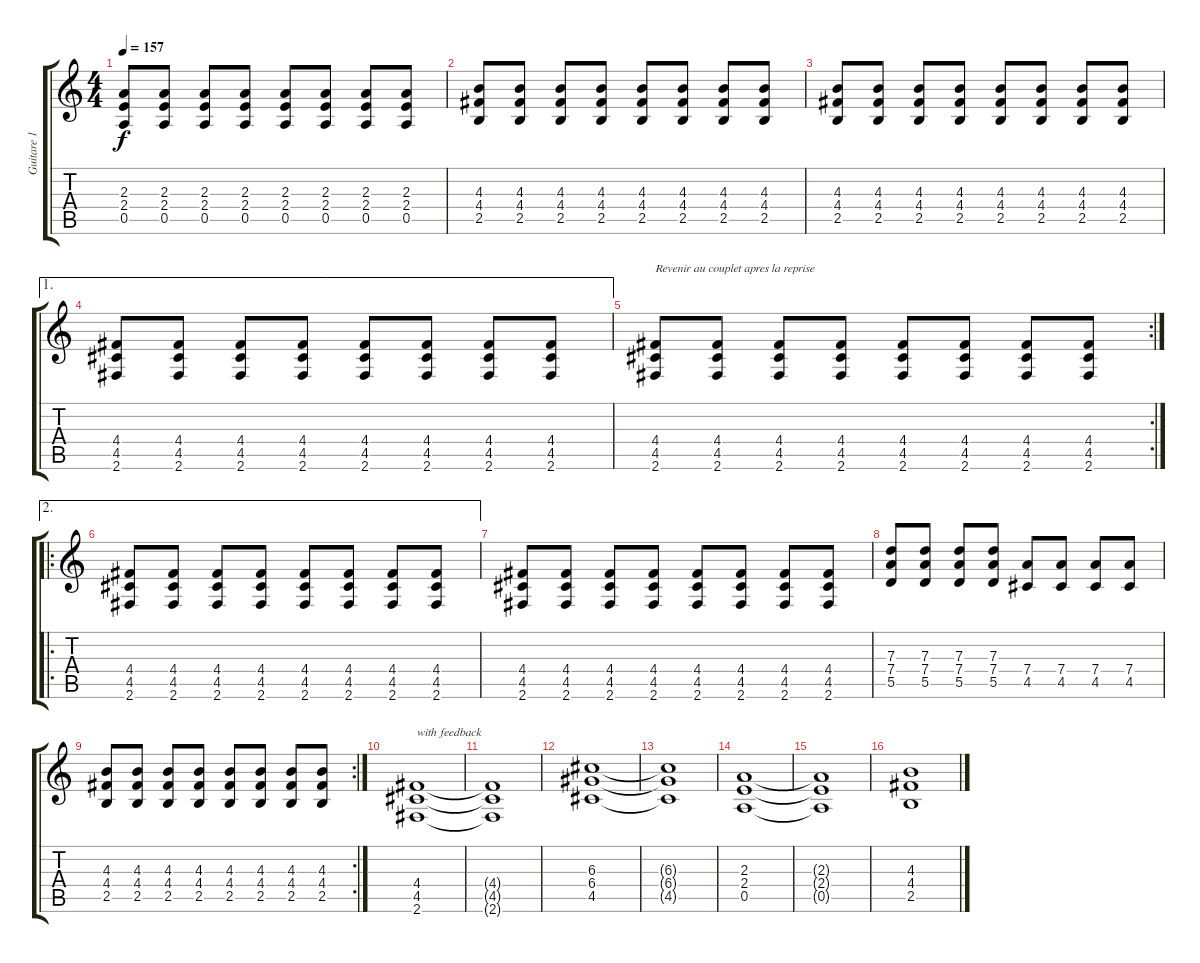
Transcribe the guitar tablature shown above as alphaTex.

\track ("Guitare 1" "Guitare 1") {instrument overdrivenguitar}
\staff {score tabs}
\tuning (E4 B3 G3 D3 A2 E2) {hide}
\ts (4 4)
\tempo 157
\clef g2
\ks c
(2.3 2.4 0.5).8{dy f} (2.3 2.4 0.5).8 (2.3 2.4 0.5).8 (2.3 2.4 0.5).8 (2.3 2.4 0.5).8 (2.3 2.4 0.5).8 (2.3 2.4 0.5).8 (2.3 2.4 0.5).8 |
(4.3 4.4 2.5).8 (4.3 4.4 2.5).8 (4.3 4.4 2.5).8 (4.3 4.4 2.5).8 (4.3 4.4 2.5).8 (4.3 4.4 2.5).8 (4.3 4.4 2.5).8 (4.3 4.4 2.5).8 |
(4.3 4.4 2.5).8 (4.3 4.4 2.5).8 (4.3 4.4 2.5).8 (4.3 4.4 2.5).8 (4.3 4.4 2.5).8 (4.3 4.4 2.5).8 (4.3 4.4 2.5).8 (4.3 4.4 2.5).8 |
\ae 1
(4.4 4.5 2.6).8 (4.4 4.5 2.6).8 (4.4 4.5 2.6).8 (4.4 4.5 2.6).8 (4.4 4.5 2.6).8 (4.4 4.5 2.6).8 (4.4 4.5 2.6).8 (4.4 4.5 2.6).8 |
\rc 2
(4.4 4.5 2.6).8{txt "Revenir au couplet apres la reprise"} (4.4 4.5 2.6).8 (4.4 4.5 2.6).8 (4.4 4.5 2.6).8 (4.4 4.5 2.6).8 (4.4 4.5 2.6).8 (4.4 4.5 2.6).8 (4.4 4.5 2.6).8 |
\ae 2
\ro
(4.4 4.5 2.6).8 (4.4 4.5 2.6).8 (4.4 4.5 2.6).8 (4.4 4.5 2.6).8 (4.4 4.5 2.6).8 (4.4 4.5 2.6).8 (4.4 4.5 2.6).8 (4.4 4.5 2.6).8 |
(4.4 4.5 2.6).8 (4.4 4.5 2.6).8 (4.4 4.5 2.6).8 (4.4 4.5 2.6).8 (4.4 4.5 2.6).8 (4.4 4.5 2.6).8 (4.4 4.5 2.6).8 (4.4 4.5 2.6).8 |
(7.3 7.4 5.5).8 (7.3 7.4 5.5).8 (7.3 7.4 5.5).8 (7.3 7.4 5.5).8 (7.4 4.5).8 (7.4 4.5).8 (7.4 4.5).8 (7.4 4.5).8 |
\rc 2
(4.3 4.4 2.5).8 (4.3 4.4 2.5).8 (4.3 4.4 2.5).8 (4.3 4.4 2.5).8 (4.3 4.4 2.5).8 (4.3 4.4 2.5).8 (4.3 4.4 2.5).8 (4.3 4.4 2.5).8 |
(4.4 4.5 2.6).1{txt "with feedback"} |
(4.4{t} 4.5{t} 2.6{t}).1 |
(6.3 6.4 4.5).1 |
(6.3{t} 6.4{t} 4.5{t}).1 |
(2.3 2.4 0.5).1 |
(2.3{t} 2.4{t} 0.5{t}).1 |
(4.3 4.4 2.5).1
